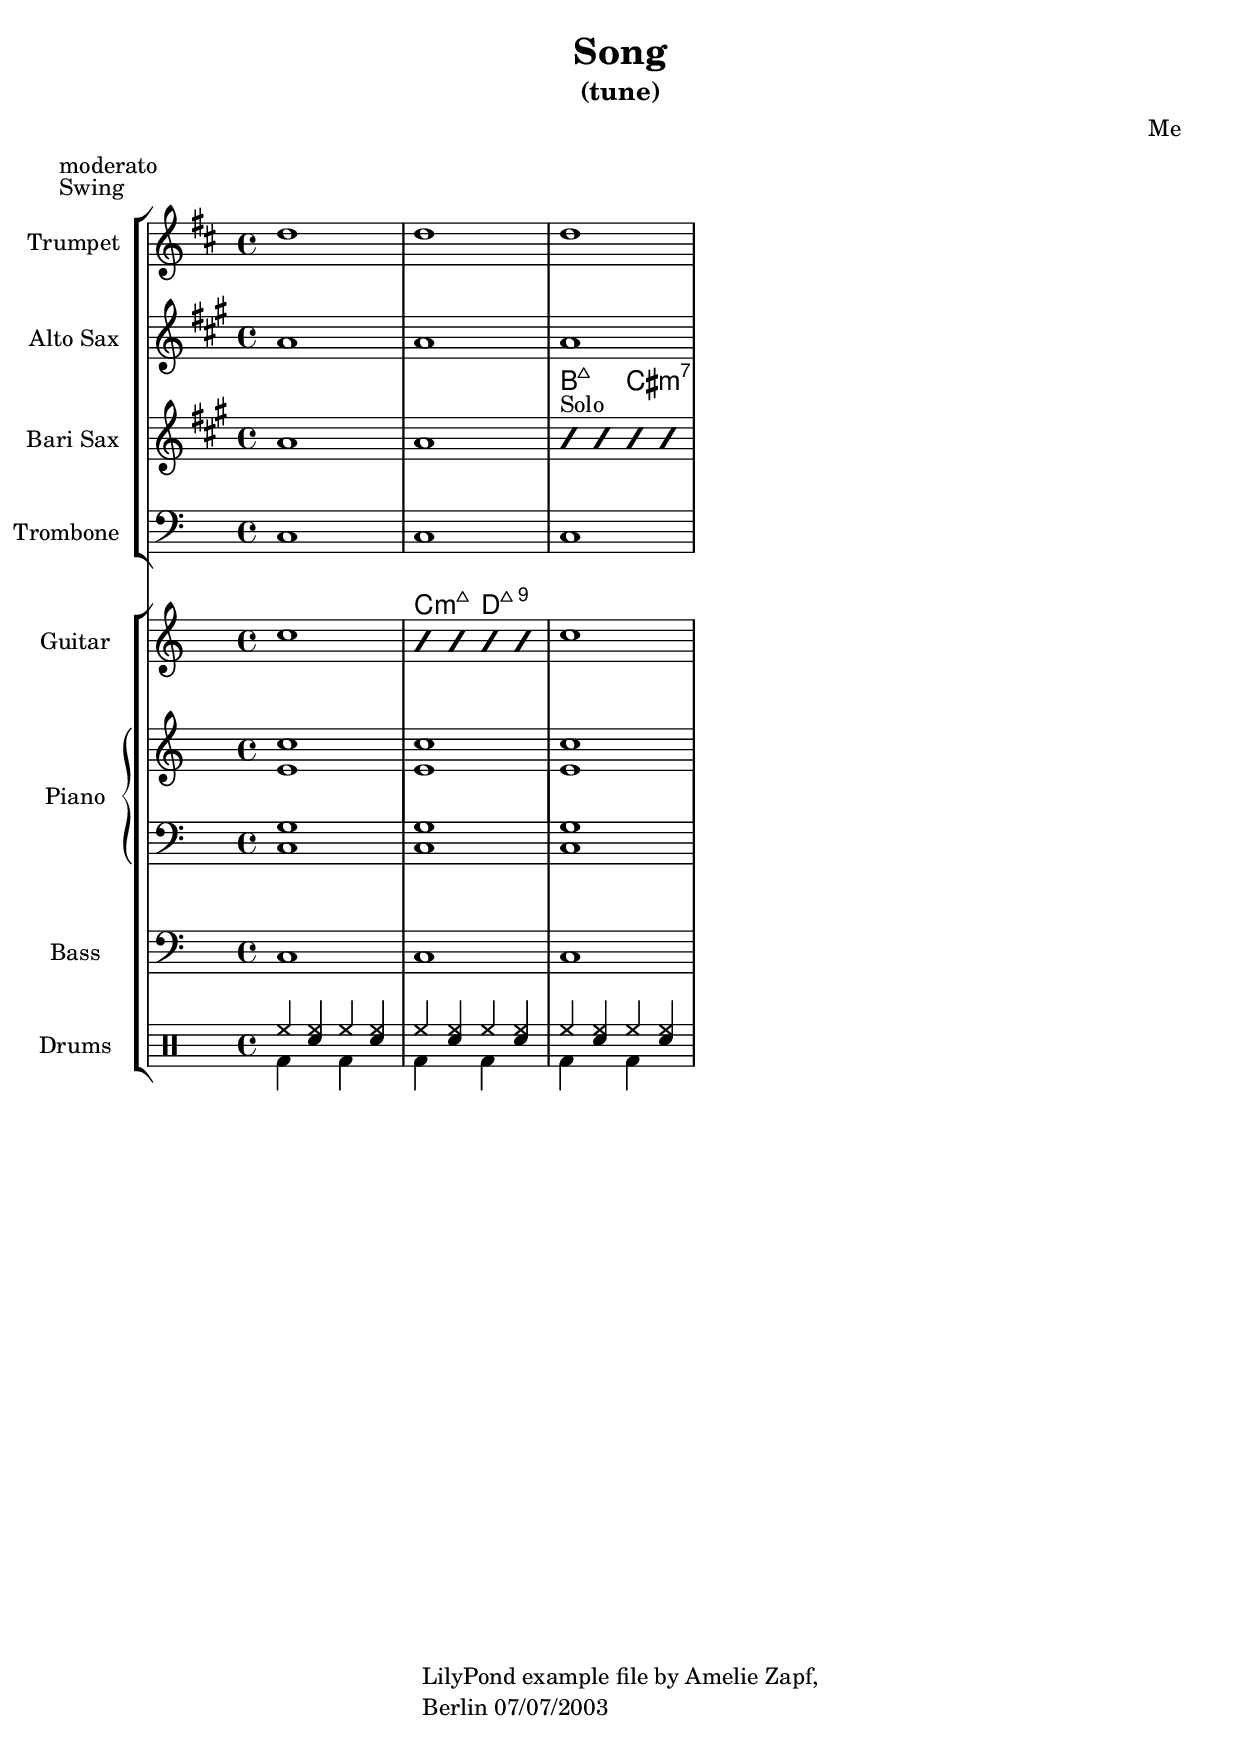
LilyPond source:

%% Do not edit this file; it is auto-generated from LSR http://lsr.dsi.unimi.it
%% This file is in the public domain.
\version "2.11.53"

\header {
  lsrtags = "keyboards, percussion, fretted-strings, template"

  texidoc = "
This is quite an advanced template, for a jazz ensemble. Note that all
instruments are notated in @code{\\key c \\major}. This refers to the
key in concert pitch; the key will be automatically transposed if the
music is within a @code{\\transpose} section.

"
  doctitle = "Jazz combo template"
} % begin verbatim
\header {
  title = "Song"
  subtitle = "(tune)"
  composer = "Me"
  meter = "moderato"
  piece = "Swing"
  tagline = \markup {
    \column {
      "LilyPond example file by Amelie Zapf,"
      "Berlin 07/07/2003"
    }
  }
}

%#(set-global-staff-size 16)
\include "english.ly"

%%%%%%%%%%%% Some macros %%%%%%%%%%%%%%%%%%%

sl = {
  \override NoteHead #'style = #'slash
  \override Stem #'transparent = ##t
}
nsl = {
  \revert NoteHead #'style
  \revert Stem #'transparent
}
crOn = \override NoteHead #'style = #'cross
crOff = \revert NoteHead #'style

%% insert chord name style stuff here.

jazzChords = { }

%%%%%%%%%%%% Keys'n'thangs %%%%%%%%%%%%%%%%%

global = { \time 4/4 }

Key = { \key c \major }

% ############ Horns ############

% ------ Trumpet ------
trpt = \transpose c d \relative c'' {
  \Key
  c1 | c | c |
}
trpHarmony = \transpose c' d {
  \jazzChords
}
trumpet = {
  \global
  \set Staff.instrumentName = #"Trumpet"
  \clef treble
  <<
    \trpt
  >>
}

% ------ Alto Saxophone ------
alto = \transpose c a \relative c' {
  \Key
  c1 | c | c |
}
altoHarmony = \transpose c' a {
  \jazzChords
}
altoSax = {
  \global
  \set Staff.instrumentName = #"Alto Sax"
  \clef treble
  <<
    \alto
  >>
}

% ------ Baritone Saxophone ------
bari = \transpose c a' \relative c {
  \Key
  c1
  c1
  \sl
  d4^"Solo" d d d
  \nsl
}
bariHarmony = \transpose c' a \chordmode {
  \jazzChords s1 s d2:maj e:m7
}
bariSax = {
  \global
  \set Staff.instrumentName = #"Bari Sax"
  \clef treble
  <<
    \bari
  >>
}

% ------ Trombone ------
tbone = \relative c {
  \Key
  c1 | c | c
}
tboneHarmony = \chordmode {
  \jazzChords
}
trombone = {
  \global
  \set Staff.instrumentName = #"Trombone"
  \clef bass
  <<
    \tbone
  >>
}

% ############ Rhythm Section #############

% ------ Guitar ------
gtr = \relative c'' {
  \Key
  c1
  \sl
  b4 b b b
  \nsl
  c1
}
gtrHarmony = \chordmode {
  \jazzChords
  s1 c2:min7+ d2:maj9
}
guitar = {
  \global
  \set Staff.instrumentName = #"Guitar"
  \clef treble
  <<
    \gtr
  >>
}

%% ------ Piano ------
rhUpper = \relative c'' {
  \voiceOne
  \Key
  c1 | c | c
}
rhLower = \relative c' {
  \voiceTwo
  \Key
  e1 | e | e
}

lhUpper = \relative c' {
  \voiceOne
  \Key
  g1 | g | g
}
lhLower = \relative c {
  \voiceTwo
  \Key
  c1 | c | c
}

PianoRH = {
  \clef treble
  \global
  \set Staff.midiInstrument = #"acoustic grand"
  <<
    \new Voice = "one" \rhUpper
    \new Voice = "two" \rhLower
  >>
}
PianoLH = {
  \clef bass
  \global
  \set Staff.midiInstrument = "acoustic grand"
  <<
    \new Voice = "one" \lhUpper
    \new Voice = "two" \lhLower
  >>
}

piano = {
  <<
    \set PianoStaff.instrumentName = #"Piano"
    \new Staff = "upper" \PianoRH
    \new Staff = "lower" \PianoLH
  >>
}

% ------ Bass Guitar ------
Bass = \relative c {
  \Key
  c1 | c | c
}
bass = {
  \global
  \set Staff.instrumentName = #"Bass"
  \clef bass
  <<
    \Bass
  >>
}

% ------ Drums ------
up = \drummode {
  \voiceOne
  hh4 <hh sn> hh <hh sn>
  hh4 <hh sn> hh <hh sn>
  hh4 <hh sn> hh <hh sn>
}
down = \drummode {
  \voiceTwo
  bd4 s bd s
  bd4 s bd s
  bd4 s bd s
}

drumContents = {
  \global
  <<
    \set DrumStaff.instrumentName = #"Drums"
    \new DrumVoice \up
    \new DrumVoice \down
  >>
}

%%%%%%%%% It All Goes Together Here %%%%%%%%%%%%%%%%%%%%%%

\score {
  <<
    \new StaffGroup = "horns" <<
      \new Staff = "trumpet" \trumpet
      \new Staff = "altosax" \altoSax
      \new ChordNames = "barichords" \bariHarmony
      \new Staff = "barisax" \bariSax
      \new Staff = "trombone" \trombone
    >>
    
    \new StaffGroup = "rhythm" <<
      \new ChordNames = "chords" \gtrHarmony
      \new Staff = "guitar" \guitar
      \new PianoStaff = "piano" \piano
      \new Staff = "bass" \bass
      \new DrumStaff \drumContents
    >>
  >>
  
  \layout {
    \context { \RemoveEmptyStaffContext }
    \context {
      \Score
      \override BarNumber #'padding = #3
      \override RehearsalMark #'padding = #2
      skipBars = ##t
    }
  }
  
  \midi { }
}
